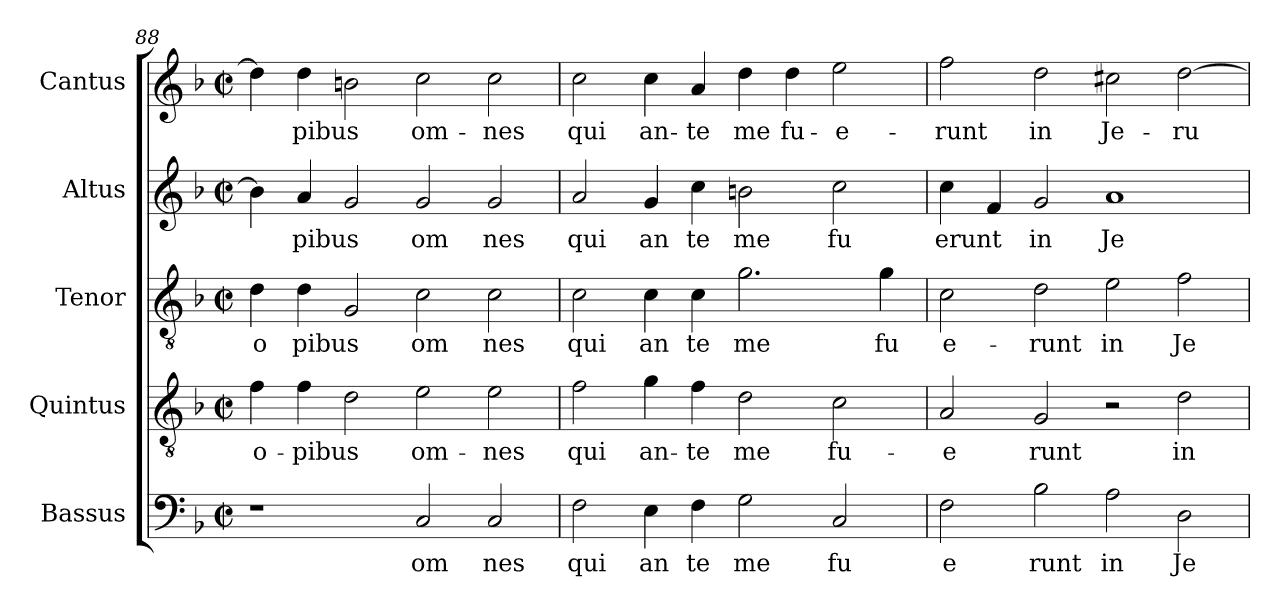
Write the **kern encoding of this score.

**kern	**text	**kern	**text	**kern	**text	**kern	**text	**kern	**text
*part5	*part5	*part4	*part4	*part3	*part3	*part2	*part2	*part1	*part1
*staff5	*staff5	*staff4	*staff4	*staff3	*staff3	*staff2	*staff2	*staff1	*staff1
*I"Bassus	*	*I"Quintus	*	*I"Tenor	*	*I"Altus	*	*I"Cantus	*
*clefF4	*	*clefGv2	*	*clefGv2	*	*clefG2	*	*clefG2	*
*k[b-]	*	*k[b-]	*	*k[b-]	*	*k[b-]	*	*k[b-]	*
*F:	*	*F:	*	*F:	*	*F:	*	*F:	*
*M2/2	*	*M2/2	*	*M2/2	*	*M2/2	*	*M2/2	*
*met(c|)	*	*met(c|)	*	*met(c|)	*	*met(c|)	*	*met(c|)	*
=88	=88	=88	=88	=88	=88	=88	=88	=88	=88
!	!	!	!LO:LY:b:cj	!	!LO:LY:b:cj	!	!	!	!
1r	.	4f\	o-	4d\	o	4b-\]	.	4dd\]	.
!	!	!	!LO:LY:b	!	!LO:LY:b	!	!LO:LY:b	!	!LO:LY:b
.	.	4f\	-pibus	4d\	pibus	4a/	pibus	4dd\	-pibus
.	.	2d\	.	2G/	.	2g/	.	2bn\	.
!	!LO:LY:b:cj	!	!LO:LY:b:cj	!	!LO:LY:b:cj	!	!LO:LY:b:cj	!	!LO:LY:b:cj
2C/	om	2e\	om-	2c\	om	2g/	om	2cc\	om-
!	!LO:LY:b:cj	!	!LO:LY:b:cj	!	!LO:LY:b:cj	!	!LO:LY:b:cj	!	!LO:LY:b:cj
2C/	nes	2e\	-nes	2c\	nes	2g/	nes	2cc\	-nes
=89	=89	=89	=89	=89	=89	=89	=89	=89	=89
!	!LO:LY:b:cj	!	!LO:LY:b:cj	!	!LO:LY:b:cj	!	!LO:LY:b:cj	!	!LO:LY:b:cj
2F\	qui	2f\	qui	2c\	qui	2a/	qui	2cc\	qui
!	!LO:LY:b:cj	!	!LO:LY:b:cj	!	!LO:LY:b:cj	!	!LO:LY:b:cj	!	!LO:LY:b:cj
4E\	an	4g\	an-	4c\	an	4g/	an	4cc\	an-
!	!LO:LY:b:cj	!	!LO:LY:b:cj	!	!LO:LY:b:cj	!	!LO:LY:b:cj	!	!LO:LY:b:cj
4F\	te	4f\	-te	4c\	te	4cc\	te	4a/	-te
!	!LO:LY:b:cj	!	!LO:LY:b:cj	!	!LO:LY:b:cj	!	!LO:LY:b:cj	!	!LO:LY:b:cj
2G\	me	2d\	me	2.g\	me	2bn\	me	4dd\	me
!	!	!	!	!	!	!	!	!	!LO:LY:b:cj
.	.	.	.	.	.	.	.	4dd\	fu-
!	!LO:LY:b:cj	!	!LO:LY:b:cj	!	!	!	!LO:LY:b:cj	!	!LO:LY:b:cj
2C/	fu	2c\	fu-	.	.	2cc\	fu	2ee\	-e-
!	!	!	!	!	!LO:LY:b:cj	!	!	!	!
.	.	.	.	4g\	fu	.	.	.	.
!!LO:LB:g=z
=90	=90	=90	=90	=90	=90	=90	=90	=90	=90
!	!LO:LY:b:cj	!	!LO:LY:b:cj	!	!LO:LY:b:cj	!	!LO:LY:b	!	!LO:LY:b:cj
2F\	e	2A/	-e	2c\	e-	4cc\	erunt	2ff\	-runt
.	.	.	.	.	.	4f/	.	.	.
!	!LO:LY:b:cj	!	!LO:LY:b:cj	!	!LO:LY:b:cj	!	!LO:LY:b:cj	!	!LO:LY:b:cj
2B-\	runt	2G/	runt	2d\	-runt	2g/	in	2dd\	in
!	!LO:LY:b:cj	!	!	!	!LO:LY:b:cj	!	!LO:LY:b:cj	!	!LO:LY:b:cj
2A\	in	2r	.	2e\	in	1a	Je	2cc#X\	Je-
!	!LO:LY:b:cj	!	!LO:LY:b:cj	!	!LO:LY:b:cj	!	!	!	!LO:LY:b:cj
2D\	Je	2d\	in	2f\	Je-	.	.	[>2dd\	-ru-
=	=	=	=	=	=	=	=	=	=
*-	*-	*-	*-	*-	*-	*-	*-	*-	*-
